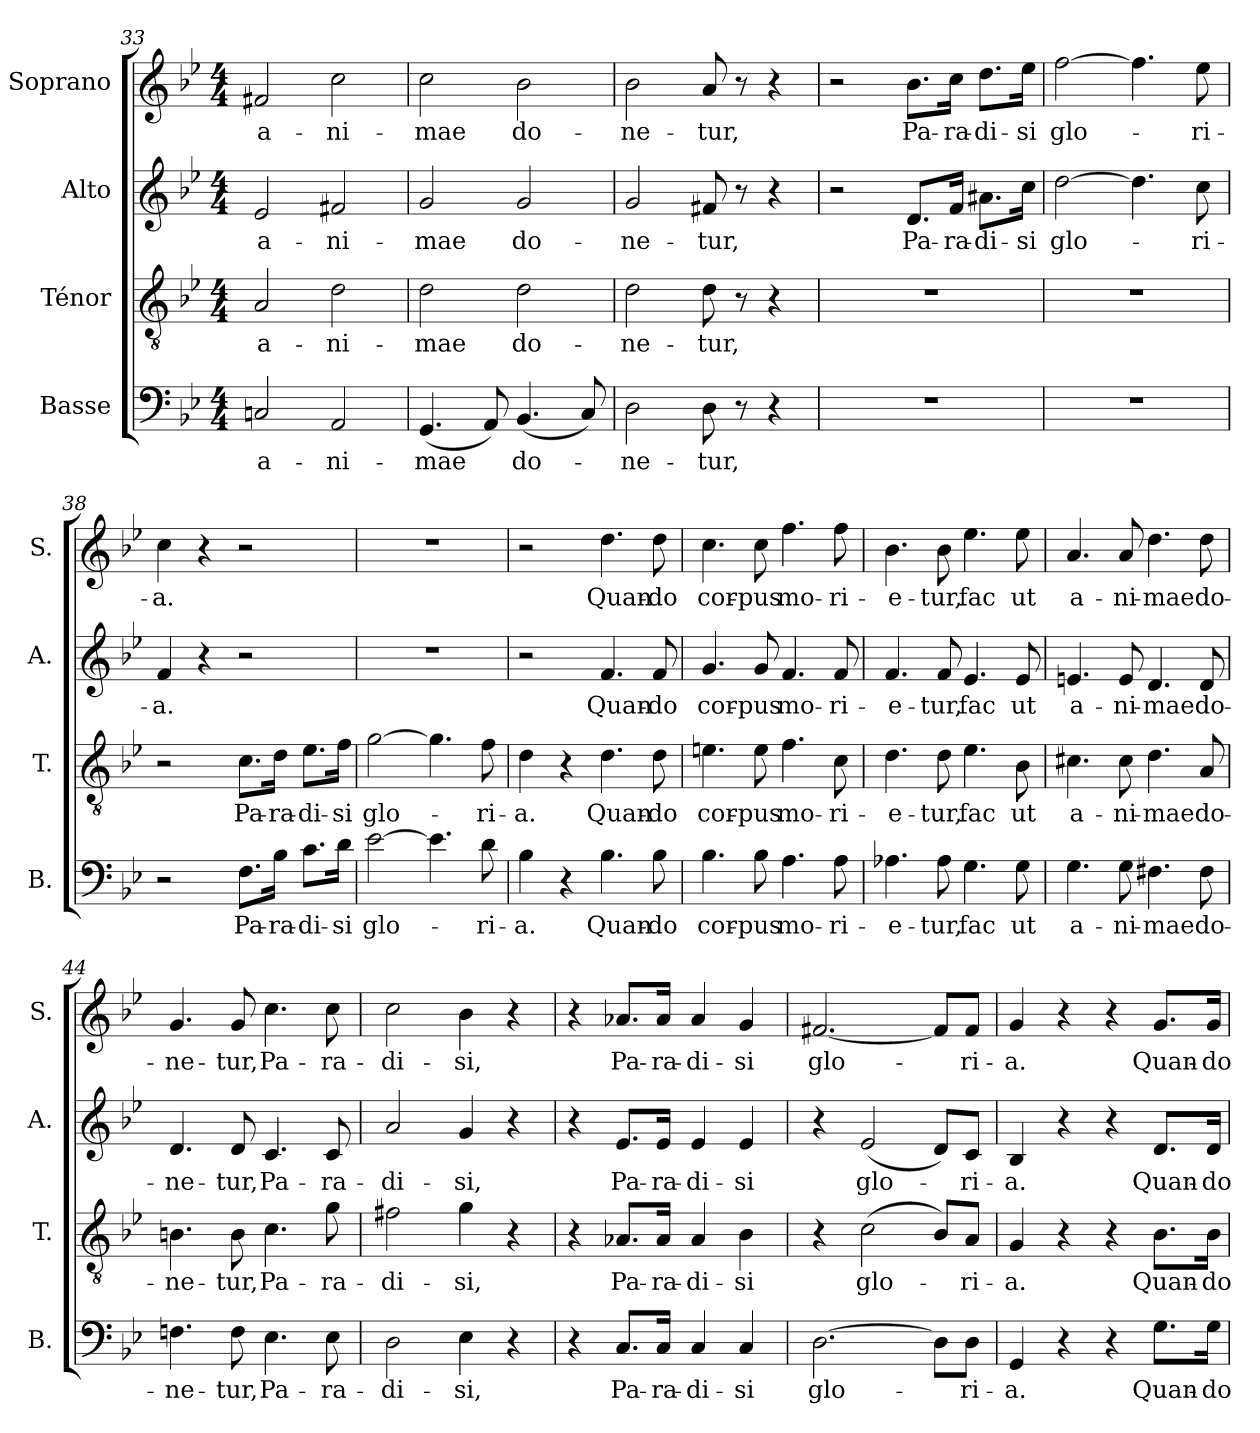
**kern	**text	**kern	**text	**kern	**text	**kern	**text
*part4	*part4	*part3	*part3	*part2	*part2	*part1	*part1
*staff4	*staff4	*staff3	*staff3	*staff2	*staff2	*staff1	*staff1
*I"Basse	*	*I"Ténor	*	*I"Alto	*	*I"Soprano	*
*I'B.	*	*I'T.	*	*I'A.	*	*I'S.	*
*clefF4	*	*clefGv2	*	*clefG2	*	*clefG2	*
*k[b-e-]	*	*k[b-e-]	*	*k[b-e-]	*	*k[b-e-]	*
*M4/4	*	*M4/4	*	*M4/4	*	*M4/4	*
=33	=33	=33	=33	=33	=33	=33	=33
!	!LO:LY:b	!	!LO:LY:b	!	!LO:LY:b	!	!LO:LY:b
2Cn/	a-	2A/	a-	2e-/	a-	2f#X/	a-
!	!LO:LY:b	!	!LO:LY:b	!	!LO:LY:b	!	!LO:LY:b
2AA/	-ni-	2d\	-ni-	2f#X/	-ni-	2cc\	-ni-
!!LO:LB:g=z
=34	=34	=34	=34	=34	=34	=34	=34
!	!LO:LY:b	!	!LO:LY:b	!	!LO:LY:b	!	!LO:LY:b
(<4.GG/	-mae	2d\	-mae	2g/	-mae	2cc\	-mae
8AA/)	.	.	.	.	.	.	.
!	!LO:LY:b	!	!LO:LY:b	!	!LO:LY:b	!	!LO:LY:b
(<4.BB-/	do-	2d\	do-	2g/	do-	2b-\	do-
8C/)	.	.	.	.	.	.	.
=35	=35	=35	=35	=35	=35	=35	=35
!	!LO:LY:b	!	!LO:LY:b	!	!LO:LY:b	!	!LO:LY:b
2D\	-ne-	2d\	-ne-	2g/	-ne-	2b-\	-ne-
!	!LO:LY:b	!	!LO:LY:b	!	!LO:LY:b	!	!LO:LY:b
8D\	-tur,	8d\	-tur,	8f#X/	-tur,	8a/	-tur,
8r	.	8r	.	8r	.	8r	.
4r	.	4r	.	4r	.	4r	.
=36	=36	=36	=36	=36	=36	=36	=36
1r	.	1r	.	2r	.	2r	.
!	!	!	!	!	!LO:LY:b	!	!LO:LY:b
.	.	.	.	8.d/L	Pa-	8.b-\L	Pa-
!	!	!	!	!	!LO:LY:b	!	!LO:LY:b
.	.	.	.	16f/Jk	-ra-	16cc\Jk	-ra-
!	!	!	!	!	!LO:LY:b	!	!LO:LY:b
.	.	.	.	8.a#X\L	-di-	8.dd\L	-di-
!	!	!	!	!	!LO:LY:b	!	!LO:LY:b
.	.	.	.	16cc\Jk	-si	16ee-\Jk	-si
=37	=37	=37	=37	=37	=37	=37	=37
!	!	!	!	!	!LO:LY:b	!	!LO:LY:b
1r	.	1r	.	[2dd\	glo-	[2ff\	glo-
.	.	.	.	4.dd\]	.	4.ff\]	.
!	!	!	!	!	!LO:LY:b	!	!LO:LY:b
.	.	.	.	8cc\	-ri-	8ee-\	-ri-
=38	=38	=38	=38	=38	=38	=38	=38
!	!	!	!	!	!LO:LY:b	!	!LO:LY:b
2r	.	2r	.	4f/	-a.	4cc\	-a.
.	.	.	.	4r	.	4r	.
!	!LO:LY:b	!	!LO:LY:b	!	!	!	!
8.F\L	Pa-	8.c\L	Pa-	2r	.	2r	.
!	!LO:LY:b	!	!LO:LY:b	!	!	!	!
16B-\Jk	-ra-	16d\Jk	-ra-	.	.	.	.
!	!LO:LY:b	!	!LO:LY:b	!	!	!	!
8.c\L	-di-	8.e-\L	-di-	.	.	.	.
!	!LO:LY:b	!	!LO:LY:b	!	!	!	!
16d\Jk	-si	16f\Jk	-si	.	.	.	.
=39	=39	=39	=39	=39	=39	=39	=39
!	!LO:LY:b	!	!LO:LY:b	!	!	!	!
[2e-\	glo-	[2g\	glo-	1r	.	1r	.
4.e-\]	.	4.g\]	.	.	.	.	.
!	!LO:LY:b	!	!LO:LY:b	!	!	!	!
8d\	-ri-	8f\	-ri-	.	.	.	.
=40	=40	=40	=40	=40	=40	=40	=40
!	!LO:LY:b	!	!LO:LY:b	!	!	!	!
4B-\	-a.	4d\	-a.	2r	.	2r	.
4r	.	4r	.	.	.	.	.
!	!LO:LY:b	!	!LO:LY:b	!	!LO:LY:b	!	!LO:LY:b
4.B-\	Quan-	4.d\	Quan-	4.f/	Quan-	4.dd\	Quan-
!	!LO:LY:b	!	!LO:LY:b	!	!LO:LY:b	!	!LO:LY:b
8B-\	-do	8d\	-do	8f/	-do	8dd\	-do
=41	=41	=41	=41	=41	=41	=41	=41
!	!LO:LY:b	!	!LO:LY:b	!	!LO:LY:b	!	!LO:LY:b
4.B-\	cor-	4.en\	cor-	4.g/	cor-	4.cc\	cor-
!	!LO:LY:b	!	!LO:LY:b	!	!LO:LY:b	!	!LO:LY:b
8B-\	-pus	8e\	-pus	8g/	-pus	8cc\	-pus
!	!LO:LY:b	!	!LO:LY:b	!	!LO:LY:b	!	!LO:LY:b
4.A\	mo-	4.f\	mo-	4.f/	mo-	4.ff\	mo-
!	!LO:LY:b	!	!LO:LY:b	!	!LO:LY:b	!	!LO:LY:b
8A\	-ri-	8c\	-ri-	8f/	-ri-	8ff\	-ri-
!!LO:LB:g=z
=42	=42	=42	=42	=42	=42	=42	=42
!	!LO:LY:b	!	!LO:LY:b	!	!LO:LY:b	!	!LO:LY:b
4.A-X\	-e-	4.d\	-e-	4.f/	-e-	4.b-\	-e-
!	!LO:LY:b	!	!LO:LY:b	!	!LO:LY:b	!	!LO:LY:b
8A-\	-tur,	8d\	-tur,	8f/	-tur,	8b-\	-tur,
!	!LO:LY:b	!	!LO:LY:b	!	!LO:LY:b	!	!LO:LY:b
4.G\	fac	4.e-\	fac	4.e-/	fac	4.ee-\	fac
!	!LO:LY:b	!	!LO:LY:b	!	!LO:LY:b	!	!LO:LY:b
8G\	ut	8B-\	ut	8e-/	ut	8ee-\	ut
=43	=43	=43	=43	=43	=43	=43	=43
!	!LO:LY:b	!	!LO:LY:b	!	!LO:LY:b	!	!LO:LY:b
4.G\	a-	4.c#X\	a-	4.en/	a-	4.a/	a-
!	!LO:LY:b	!	!LO:LY:b	!	!LO:LY:b	!	!LO:LY:b
8G\	-ni-	8c#\	-ni-	8e/	-ni-	8a/	-ni-
!	!LO:LY:b	!	!LO:LY:b	!	!LO:LY:b	!	!LO:LY:b
4.F#X\	-mae	4.d\	-mae	4.d/	-mae	4.dd\	-mae
!	!LO:LY:b	!	!LO:LY:b	!	!LO:LY:b	!	!LO:LY:b
8F#\	do-	8A/	do-	8d/	do-	8dd\	do-
=44	=44	=44	=44	=44	=44	=44	=44
!	!LO:LY:b	!	!LO:LY:b	!	!LO:LY:b	!	!LO:LY:b
4.Fn\	-ne-	4.Bn\	-ne-	4.d/	-ne-	4.g/	-ne-
!	!LO:LY:b	!	!LO:LY:b	!	!LO:LY:b	!	!LO:LY:b
8F\	-tur,	8B\	-tur,	8d/	-tur,	8g/	-tur,
!	!LO:LY:b	!	!LO:LY:b	!	!LO:LY:b	!	!LO:LY:b
4.E-\	Pa-	4.c\	Pa-	4.c/	Pa-	4.cc\	Pa-
!	!LO:LY:b	!	!LO:LY:b	!	!LO:LY:b	!	!LO:LY:b
8E-\	-ra-	8g\	-ra-	8c/	-ra-	8cc\	-ra-
=45	=45	=45	=45	=45	=45	=45	=45
!	!LO:LY:b	!	!LO:LY:b	!	!LO:LY:b	!	!LO:LY:b
2D\	-di-	2f#X\	-di-	2a/	-di-	2cc\	-di-
!	!LO:LY:b	!	!LO:LY:b	!	!LO:LY:b	!	!LO:LY:b
4E-\	-si,	4g\	-si,	4g/	-si,	4b-\	-si,
4r	.	4r	.	4r	.	4r	.
=46	=46	=46	=46	=46	=46	=46	=46
4r	.	4r	.	4r	.	4r	.
!	!LO:LY:b	!	!LO:LY:b	!	!LO:LY:b	!	!LO:LY:b
8.C/L	Pa-	8.A-X/L	Pa-	8.e-/L	Pa-	8.a-X/L	Pa-
!	!LO:LY:b	!	!LO:LY:b	!	!LO:LY:b	!	!LO:LY:b
16C/Jk	-ra-	16A-/Jk	-ra-	16e-/Jk	-ra-	16a-/Jk	-ra-
!	!LO:LY:b	!	!LO:LY:b	!	!LO:LY:b	!	!LO:LY:b
4C/	-di-	4A-/	-di-	4e-/	-di-	4a-/	-di-
!	!LO:LY:b	!	!LO:LY:b	!	!LO:LY:b	!	!LO:LY:b
4C/	-si	4B-\	-si	4e-/	-si	4g/	-si
=47	=47	=47	=47	=47	=47	=47	=47
!	!LO:LY:b	!	!	!	!	!	!LO:LY:b
[2.D\	glo-	4r	.	4r	.	[2.f#X/	glo-
!	!	!	!LO:LY:b	!	!LO:LY:b	!	!
.	.	(>2c\	glo-	(<2e-/	glo-	.	.
8D\L]	.	8B-/L)	.	8d/L)	.	8f#/L]	.
!	!LO:LY:b	!	!LO:LY:b	!	!LO:LY:b	!	!LO:LY:b
8D\J	-ri-	8A/J	-ri-	8c/J	-ri-	8f#/J	-ri-
=48	=48	=48	=48	=48	=48	=48	=48
!	!LO:LY:b	!	!LO:LY:b	!	!LO:LY:b	!	!LO:LY:b
4GG/	-a.	4G/	-a.	4B-/	-a.	4g/	-a.
4r	.	4r	.	4r	.	4r	.
4r	.	4r	.	4r	.	4r	.
!	!LO:LY:b	!	!LO:LY:b	!	!LO:LY:b	!	!LO:LY:b
8.G\L	Quan-	8.B-\L	Quan-	8.d/L	Quan-	8.g/L	Quan-
!	!LO:LY:b	!	!LO:LY:b	!	!LO:LY:b	!	!LO:LY:b
16G\Jk	-do	16B-\Jk	-do	16d/Jk	-do	16g/Jk	-do
=	=	=	=	=	=	=	=
*-	*-	*-	*-	*-	*-	*-	*-
